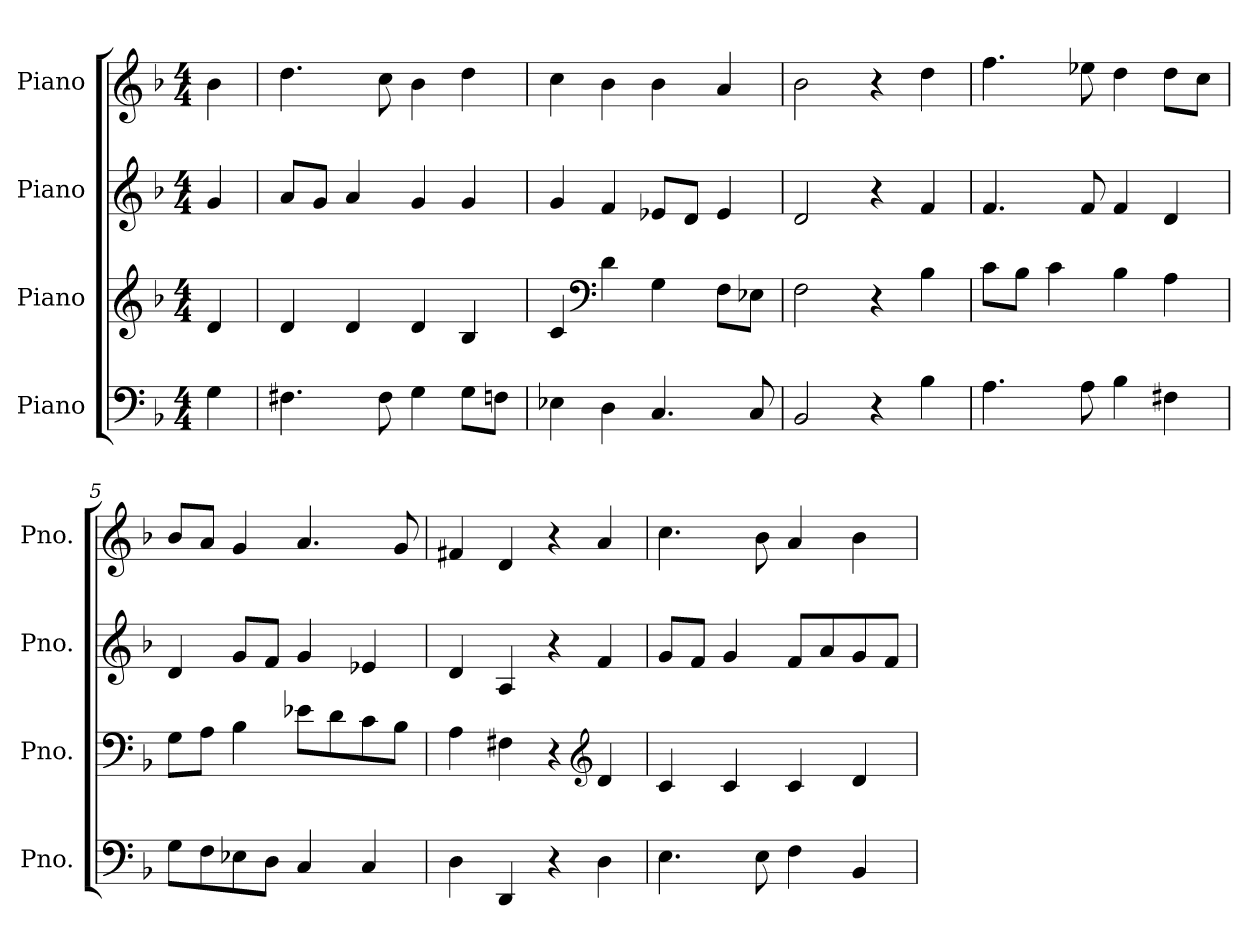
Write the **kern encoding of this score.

**kern	**kern	**kern	**kern
*part4	*part3	*part2	*part1
*staff4	*staff3	*staff2	*staff1
*I"Piano	*I"Piano	*I"Piano	*I"Piano
*I'Pno.	*I'Pno.	*I'Pno.	*I'Pno.
*clefF4	*clefG2	*clefG2	*clefG2
*k[b-]	*k[b-]	*k[b-]	*k[b-]
*M4/4	*M4/4	*M4/4	*M4/4
*MM120	*MM120	*MM120	*MM120
=	=	=	=
4G\	4d/	4g/	4b-\
=1	=1	=1	=1
4.F#X\	4d/	8a/L	4.dd\
.	.	8g/J	.
.	4d/	4a/	.
8F#\	.	.	8cc\
4G\	4d/	4g/	4b-\
8G\L	4B-/	4g/	4dd\
8Fn\J	.	.	.
=2	=2	=2	=2
4E-X\	4c/	4g/	4cc\
*	*clefF4	*	*
4D\	4d\	4f/	4b-\
4.C/	4G\	8e-X/L	4b-\
.	.	8d/J	.
.	8F\L	4e-/	4a/
8C/	8E-X\J	.	.
=3	=3	=3	=3
2BB-/	2F\	2d/	2b-\
4r	4r	4r	4r
4B-\	4B-\	4f/	4dd\
=4	=4	=4	=4
4.A\	8c\L	4.f/	4.ff\
.	8B-\J	.	.
.	4c\	.	.
8A\	.	8f/	8ee-X\
4B-\	4B-\	4f/	4dd\
4F#X\	4A\	4d/	8dd\L
.	.	.	8cc\J
!!LO:LB:g=z
=5	=5	=5	=5
8G\L	8G\L	4d/	8b-/L
8F\	8A\J	.	8a/J
8E-X\	4B-\	8g/L	4g/
8D\J	.	8f/J	.
4C/	8e-X\L	4g/	4.a/
.	8d\	.	.
4C/	8c\	4e-X/	.
.	8B-\J	.	8g/
=6	=6	=6	=6
4D\	4A\	4d/	4f#X/
4DD/	4F#X\	4A/	4d/
4r	4r	4r	4r
*	*clefG2	*	*
4D\	4d/	4f/	4a/
=7	=7	=7	=7
4.E\	4c/	8g/L	4.cc\
.	.	8f/J	.
.	4c/	4g/	.
8E\	.	.	8b-\
4F\	4c/	8f/L	4a/
.	.	8a/	.
4BB-/	4d/	8g/	4b-\
.	.	8f/J	.
=	=	=	=
*-	*-	*-	*-
